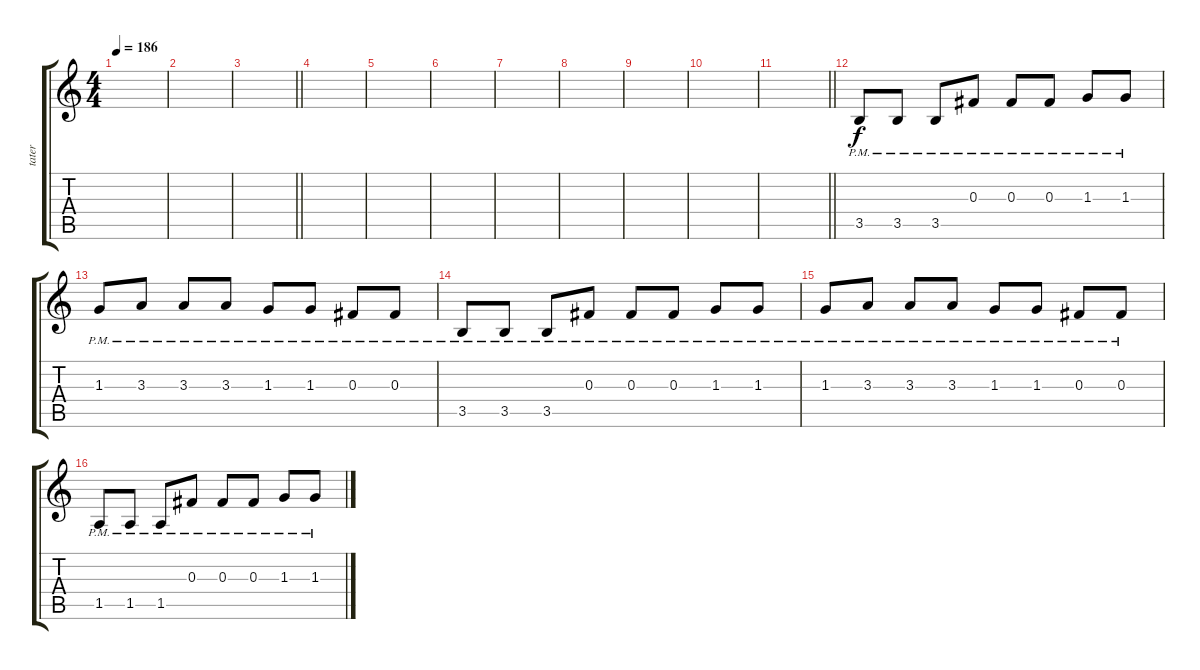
\track ("tater" "tater") {instrument electricguitarclean}
\staff {score tabs}
\tuning (Eb4 Bb3 Gb3 Db3 Ab2 Db2) {hide}
\ts (4 4)
\tempo 186
\clef g2
\ks c
|
|
\barLineRight lightlight
|
|
|
|
|
|
|
|
\barLineRight lightlight
|
3.5{pm}.8 3.5{pm}.8 3.5{pm}.8 0.3{pm}.8 0.3{pm}.8 0.3{pm}.8 1.3{pm}.8 1.3{pm}.8 |
1.3{pm}.8 3.3{pm}.8 3.3{pm}.8 3.3{pm}.8 1.3{pm}.8 1.3{pm}.8 0.3{pm}.8 0.3{pm}.8 |
3.5{pm}.8 3.5{pm}.8 3.5{pm}.8 0.3{pm}.8 0.3{pm}.8 0.3{pm}.8 1.3{pm}.8 1.3{pm}.8 |
1.3{pm}.8 3.3{pm}.8 3.3{pm}.8 3.3{pm}.8 1.3{pm}.8 1.3{pm}.8 0.3{pm}.8 0.3{pm}.8 |
1.5{pm}.8 1.5{pm}.8 1.5{pm}.8 0.3{pm}.8 0.3{pm}.8 0.3{pm}.8 1.3{pm}.8 1.3{pm}.8
